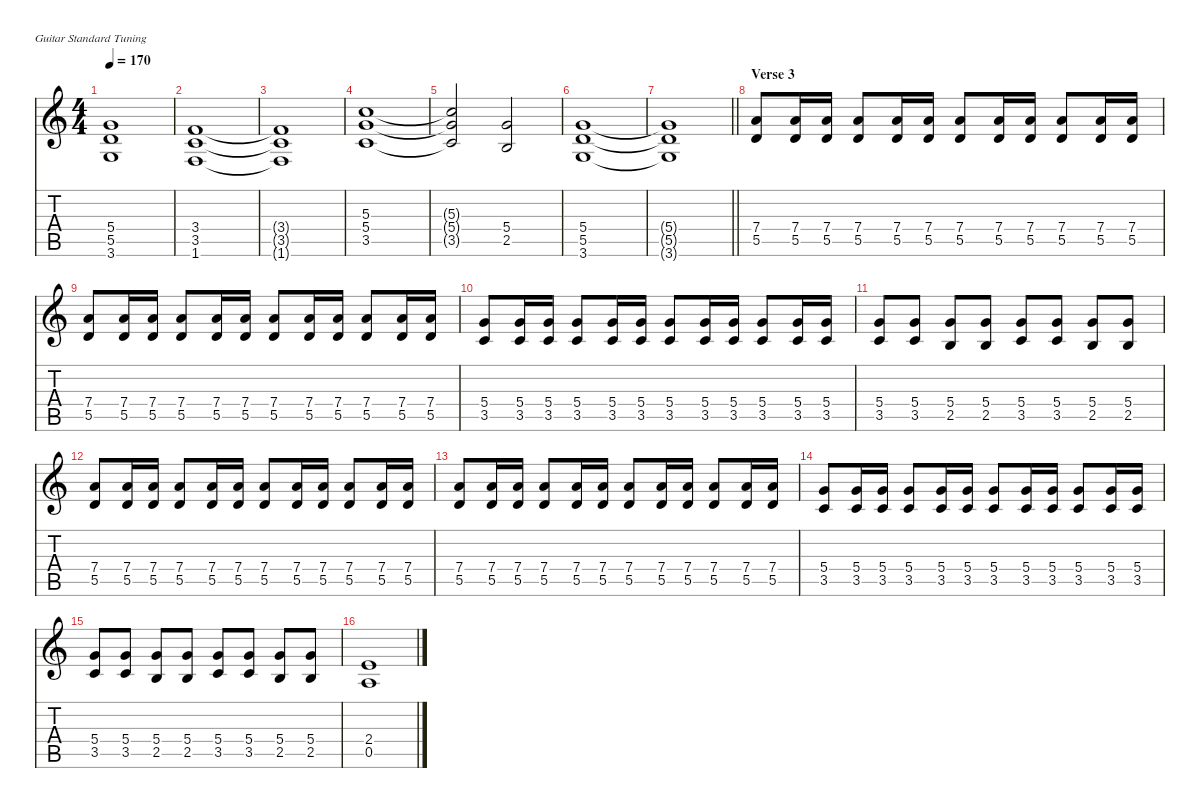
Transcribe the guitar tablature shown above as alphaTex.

\defaultSystemsLayout 4
\hideDynamics
\bracketExtendMode nobrackets
\singleTrackTrackNamePolicy hidden
\multiTrackTrackNamePolicy hidden
\otherSystemsTrackNameOrientation horizontal
\track ("Adrian" "dist.guit.") {instrument distortionguitar}
\staff {score tabs}
\tuning (E4 B3 G3 D3 A2 E2)
\ts (4 4)
\tempo 170
\clef g2
\ks c
(5.4{t} 5.5{t} 3.6{t}).1{dy f beam Up} |
(3.4 3.5 1.6).1{beam Up} |
(3.4{t} 3.5{t} 1.6{t}).1{beam Up} |
(5.3 5.4 3.5).1{beam Up} |
(5.3{t} 5.4{t} 3.5{t}).2{beam Up} (5.4 2.5).2{beam Up} |
(5.4 5.5 3.6).1{beam Up} |
\barLineRight lightlight
(5.4{t} 5.5{t} 3.6{t}).1{beam Up} |
\section ("" "Verse 3")
(7.4 5.5).8{beam Up} (7.4 5.5).16{beam Up} (7.4 5.5).16{beam Up} (7.4 5.5).8{beam Up} (7.4 5.5).16{beam Up} (7.4 5.5).16{beam Up} (7.4 5.5).8{beam Up} (7.4 5.5).16{beam Up} (7.4 5.5).16{beam Up} (7.4 5.5).8{beam Up} (7.4 5.5).16{beam Up} (7.4 5.5).16{beam Up} |
(7.4 5.5).8{beam Up} (7.4 5.5).16{beam Up} (7.4 5.5).16{beam Up} (7.4 5.5).8{beam Up} (7.4 5.5).16{beam Up} (7.4 5.5).16{beam Up} (7.4 5.5).8{beam Up} (7.4 5.5).16{beam Up} (7.4 5.5).16{beam Up} (7.4 5.5).8{beam Up} (7.4 5.5).16{beam Up} (7.4 5.5).16{beam Up} |
(5.4 3.5).8{beam Up} (5.4 3.5).16{beam Up} (5.4 3.5).16{beam Up} (5.4 3.5).8{beam Up} (5.4 3.5).16{beam Up} (5.4 3.5).16{beam Up} (5.4 3.5).8{beam Up} (5.4 3.5).16{beam Up} (5.4 3.5).16{beam Up} (5.4 3.5).8{beam Up} (5.4 3.5).16{beam Up} (5.4 3.5).16{beam Up} |
(5.4 3.5).8{beam Up} (5.4 3.5).8{beam Up} (5.4 2.5).8{beam Up} (5.4 2.5).8{beam Up} (5.4 3.5).8{beam Up} (5.4 3.5).8{beam Up} (5.4 2.5).8{beam Up} (5.4 2.5).8{beam Up} |
(7.4 5.5).8{beam Up} (7.4 5.5).16{beam Up} (7.4 5.5).16{beam Up} (7.4 5.5).8{beam Up} (7.4 5.5).16{beam Up} (7.4 5.5).16{beam Up} (7.4 5.5).8{beam Up} (7.4 5.5).16{beam Up} (7.4 5.5).16{beam Up} (7.4 5.5).8{beam Up} (7.4 5.5).16{beam Up} (7.4 5.5).16{beam Up} |
(7.4 5.5).8{beam Up} (7.4 5.5).16{beam Up} (7.4 5.5).16{beam Up} (7.4 5.5).8{beam Up} (7.4 5.5).16{beam Up} (7.4 5.5).16{beam Up} (7.4 5.5).8{beam Up} (7.4 5.5).16{beam Up} (7.4 5.5).16{beam Up} (7.4 5.5).8{beam Up} (7.4 5.5).16{beam Up} (7.4 5.5).16{beam Up} |
(5.4 3.5).8{beam Up} (5.4 3.5).16{beam Up} (5.4 3.5).16{beam Up} (5.4 3.5).8{beam Up} (5.4 3.5).16{beam Up} (5.4 3.5).16{beam Up} (5.4 3.5).8{beam Up} (5.4 3.5).16{beam Up} (5.4 3.5).16{beam Up} (5.4 3.5).8{beam Up} (5.4 3.5).16{beam Up} (5.4 3.5).16{beam Up} |
(5.4 3.5).8{beam Up} (5.4 3.5).8{beam Up} (5.4 2.5).8{beam Up} (5.4 2.5).8{beam Up} (5.4 3.5).8{beam Up} (5.4 3.5).8{beam Up} (5.4 2.5).8{beam Up} (5.4 2.5).8{beam Up} |
(2.4 0.5).1{beam Up}
